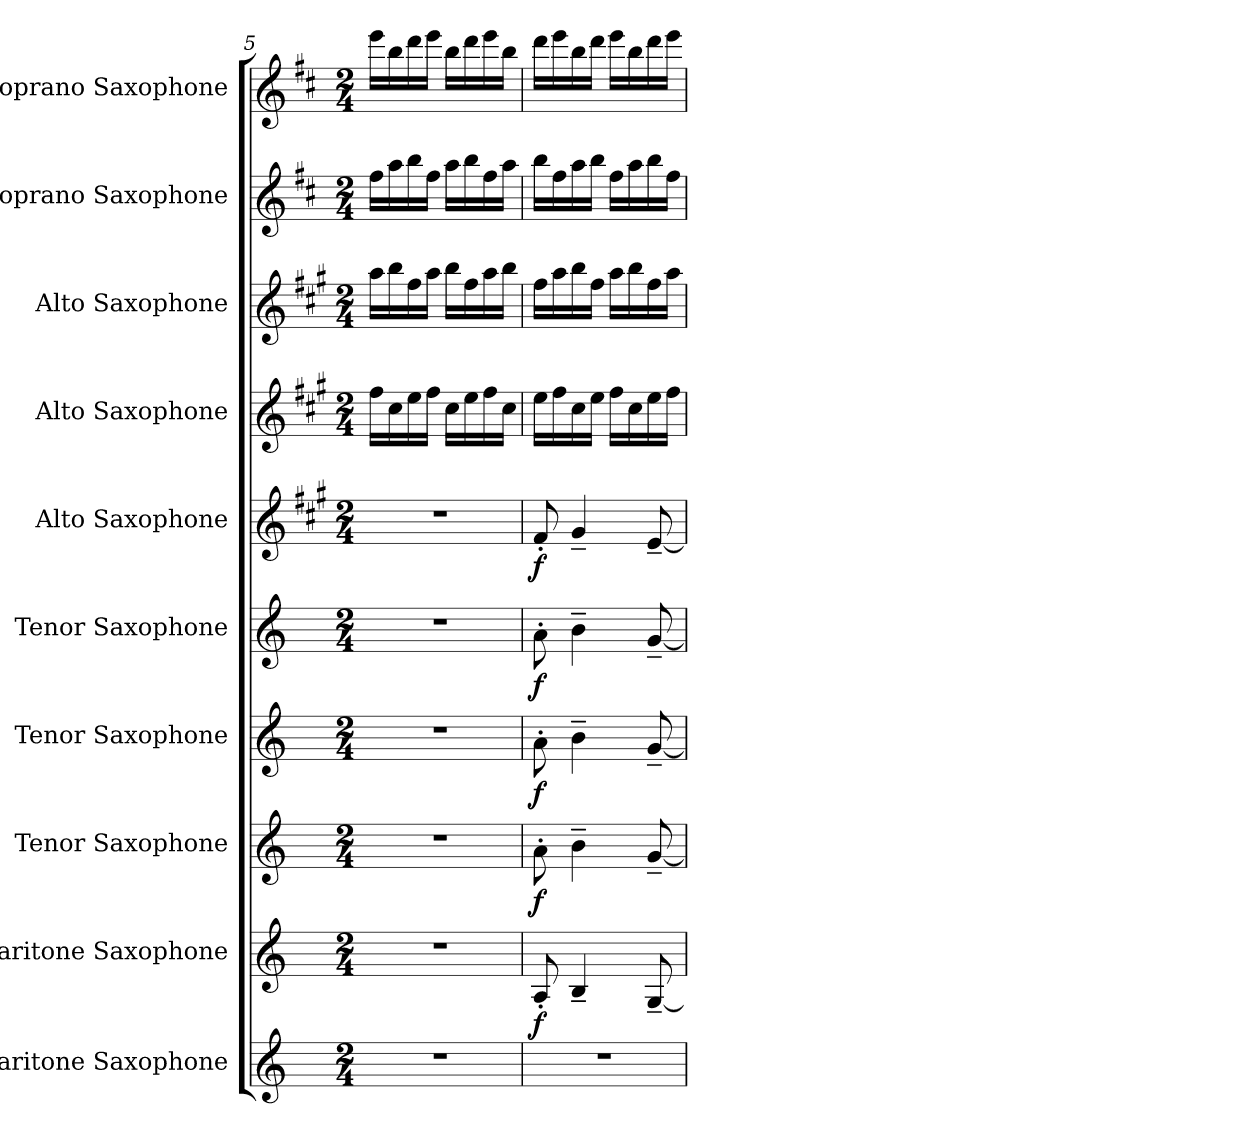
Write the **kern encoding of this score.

**kern	**kern	**dynam	**kern	**dynam	**kern	**dynam	**kern	**dynam	**kern	**dynam	**kern	**kern	**kern	**kern
*part10	*part9	*part9	*part8	*part8	*part7	*part7	*part6	*part6	*part5	*part5	*part4	*part3	*part2	*part1
*staff10	*staff9	*staff9	*staff8	*staff8	*staff7	*staff7	*staff6	*staff6	*staff5	*staff5	*staff4	*staff3	*staff2	*staff1
*I"Baritone Saxophone	*I"Baritone Saxophone	*	*I"Tenor Saxophone	*	*I"Tenor Saxophone	*	*I"Tenor Saxophone	*	*I"Alto Saxophone	*	*I"Alto Saxophone	*I"Alto Saxophone	*I"Soprano Saxophone	*I"Soprano Saxophone
*I'Bar. Sax.	*I'Bar. Sax.	*	*I'T. Sax.	*	*I'T. Sax.	*	*I'T. Sax.	*	*I'A. Sax.	*	*I'A. Sax.	*I'A. Sax.	*I'S. Sax.	*I'S. Sax.
!!LO:PB:g=z
*clefG2	*clefG2	*	*clefG2	*	*clefG2	*	*clefG2	*	*clefG2	*	*clefG2	*clefG2	*clefG2	*clefG2
*ITrd12c21	*ITrd12c21	*	*ITrd8c14	*	*ITrd8c14	*	*ITrd8c14	*	*ITrd5c9	*	*ITrd5c9	*ITrd5c9	*ITrd1c2	*ITrd1c2
*k[]	*k[]	*	*k[]	*	*k[]	*	*k[]	*	*k[]	*	*k[]	*k[]	*k[]	*k[]
*M2/4	*M2/4	*	*M2/4	*	*M2/4	*	*M2/4	*	*M2/4	*	*M2/4	*M2/4	*M2/4	*M2/4
=5	=5	=5	=5	=5	=5	=5	=5	=5	=5	=5	=5	=5	=5	=5
2r	2r	.	2r	.	2r	.	2r	.	2r	.	16a\LL	16cc\LL	16ee\LL	16ddd\LL
.	.	.	.	.	.	.	.	.	.	.	16e\	16dd\	16gg\	16aa\
.	.	.	.	.	.	.	.	.	.	.	16g\	16a\	16aa\	16ccc\
.	.	.	.	.	.	.	.	.	.	.	16a\JJ	16cc\JJ	16ee\JJ	16ddd\JJ
.	.	.	.	.	.	.	.	.	.	.	16e\LL	16dd\LL	16gg\LL	16aa\LL
.	.	.	.	.	.	.	.	.	.	.	16g\	16a\	16aa\	16ccc\
.	.	.	.	.	.	.	.	.	.	.	16a\	16cc\	16ee\	16ddd\
.	.	.	.	.	.	.	.	.	.	.	16e\JJ	16dd\JJ	16gg\JJ	16aa\JJ
=6	=6	=6	=6	=6	=6	=6	=6	=6	=6	=6	=6	=6	=6	=6
!	!	!LO:DY:b	!	!LO:DY:b	!	!LO:DY:b	!	!LO:DY:b	!	!LO:DY:b	!	!	!	!
2r	8AA'/	f	8A'\	f	8A'\	f	8A'\	f	8A'/	f	16g\LL	16a\LL	16aa\LL	16ccc\LL
.	.	.	.	.	.	.	.	.	.	.	16a\	16cc\	16ee\	16ddd\
.	4BB~/	.	4B~\	.	4B~\	.	4B~\	.	4B~/	.	16e\	16dd\	16gg\	16aa\
.	.	.	.	.	.	.	.	.	.	.	16g\JJ	16a\JJ	16aa\JJ	16ccc\JJ
.	.	.	.	.	.	.	.	.	.	.	16a\LL	16cc\LL	16ee\LL	16ddd\LL
.	.	.	.	.	.	.	.	.	.	.	16e\	16dd\	16gg\	16aa\
.	[8GG~/	.	[8G~/	.	[8G~/	.	[8G~/	.	[8G~/	.	16g\	16a\	16aa\	16ccc\
.	.	.	.	.	.	.	.	.	.	.	16a\JJ	16cc\JJ	16ee\JJ	16ddd\JJ
=	=	=	=	=	=	=	=	=	=	=	=	=	=	=
*-	*-	*-	*-	*-	*-	*-	*-	*-	*-	*-	*-	*-	*-	*-
